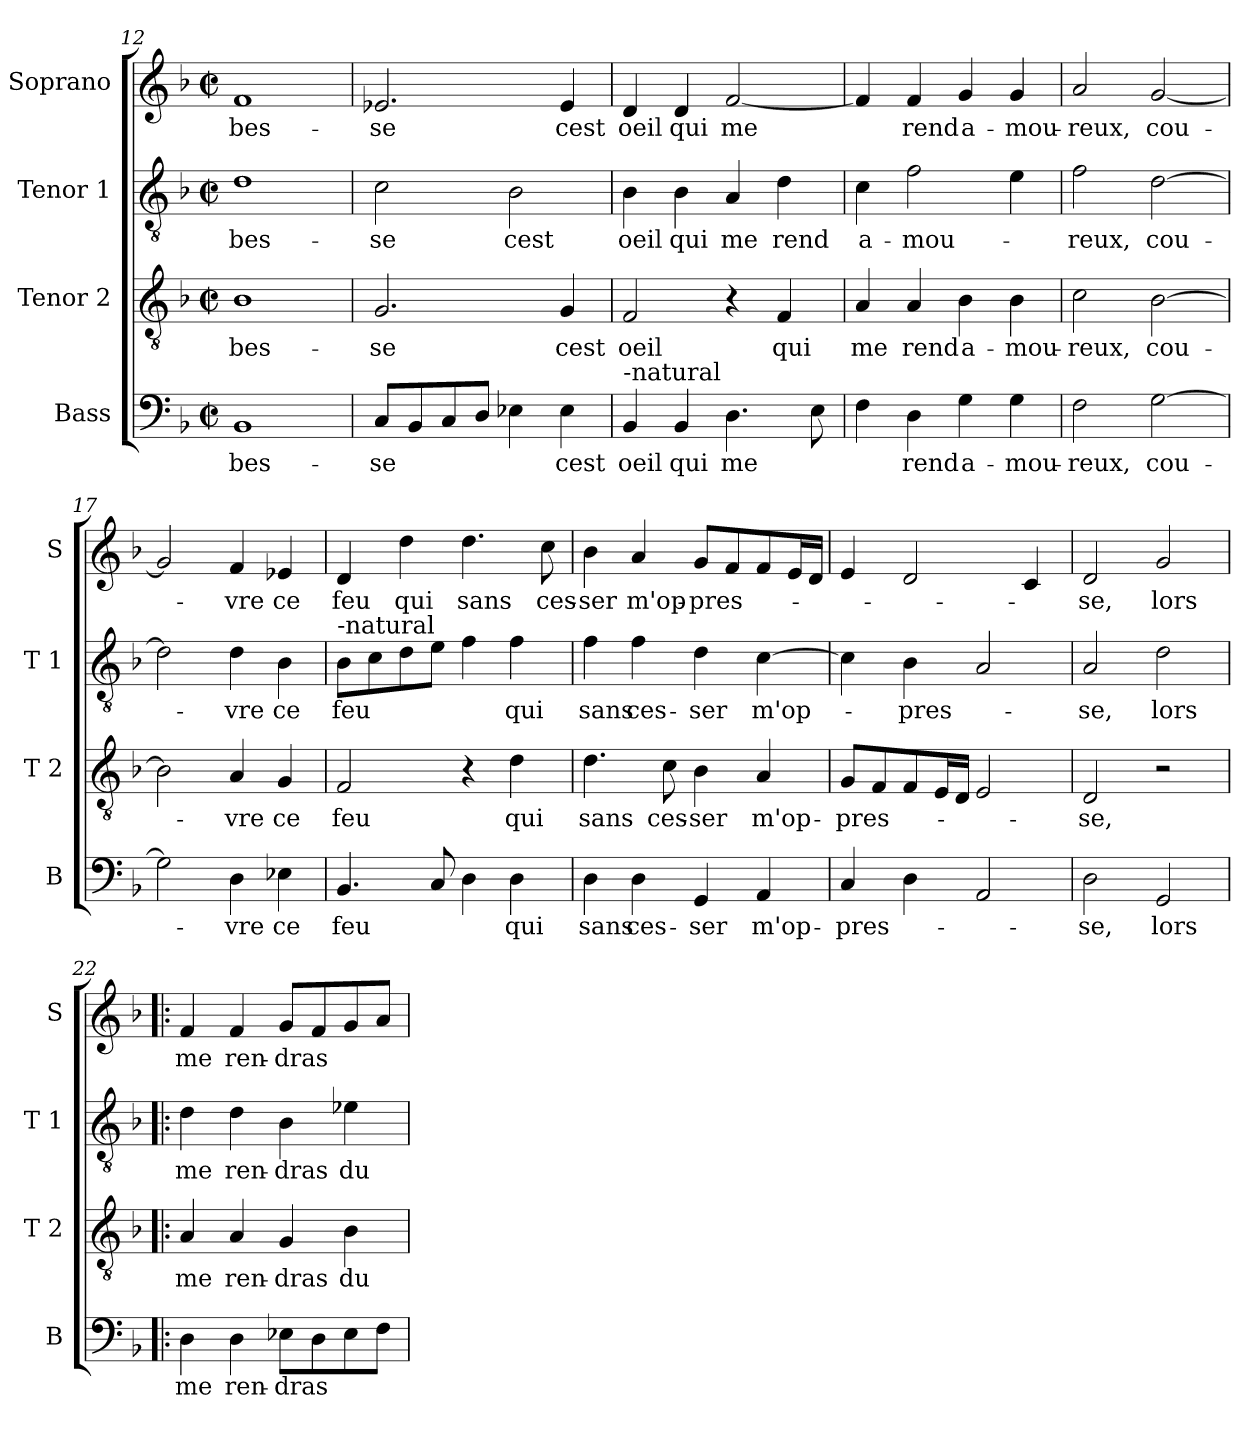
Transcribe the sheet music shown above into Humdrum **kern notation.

**kern	**text	**kern	**text	**kern	**text	**kern	**text
*part4	*part4	*part3	*part3	*part2	*part2	*part1	*part1
*staff4	*staff4	*staff3	*staff3	*staff2	*staff2	*staff1	*staff1
*I"Bass	*	*I"Tenor 2	*	*I"Tenor 1	*	*I"Soprano	*
*I'B	*	*I'T 2	*	*I'T 1	*	*I'S	*
!!LO:PB:g=z
*clefF4	*	*clefGv2	*	*clefGv2	*	*clefG2	*
*k[b-]	*	*k[b-]	*	*k[b-]	*	*k[b-]	*
*F:	*	*F:	*	*F:	*	*F:	*
*M2/2	*	*M2/2	*	*M2/2	*	*M2/2	*
*met(c|)	*	*met(c|)	*	*met(c|)	*	*met(c|)	*
=12	=12	=12	=12	=12	=12	=12	=12
!	!LO:LY:b	!	!LO:LY:b	!	!LO:LY:b	!	!LO:LY:b
1BB-	bes-	1B-	bes-	1d	bes-	1f	bes-
=13	=13	=13	=13	=13	=13	=13	=13
!	!LO:LY:b	!	!LO:LY:b	!	!LO:LY:b	!	!LO:LY:b
8C/L	-se	2.G/	-se	2c\	-se	2.e-X/	-se
8BB-/	.	.	.	.	.	.	.
8C/	.	.	.	.	.	.	.
8D/J	.	.	.	.	.	.	.
!	!	!	!	!	!LO:LY:b	!	!
4E-X\	.	.	.	2B-\	cest	.	.
!	!LO:LY:b	!	!LO:LY:b	!	!	!	!LO:LY:b
4E-\	cest	4G/	cest	.	.	4e-/	cest
=14	=14	=14	=14	=14	=14	=14	=14
!LO:TX:a:t=-natural	!	!	!	!	!	!	!
!	!LO:LY:b	!	!LO:LY:b	!	!LO:LY:b	!	!LO:LY:b
4BB-/	oeil	2F/	oeil	4B-\	oeil	4d/	oeil
!	!LO:LY:b	!	!	!	!LO:LY:b	!	!LO:LY:b
4BB-/	qui	.	.	4B-\	qui	4d/	qui
!	!LO:LY:b	!	!	!	!LO:LY:b	!	!LO:LY:b
4.D\	me	4r	.	4A/	me	[2f/	me
!	!	!	!LO:LY:b	!	!LO:LY:b	!	!
.	.	4F/	qui	4d\	rend	.	.
8E\	.	.	.	.	.	.	.
=15	=15	=15	=15	=15	=15	=15	=15
!	!	!	!LO:LY:b	!	!LO:LY:b	!	!
4F\	.	4A/	me	4c\	a-	4f/]	.
!	!LO:LY:b	!	!LO:LY:b	!	!LO:LY:b	!	!LO:LY:b
4D\	rend	4A/	rend	2f\	-mou-	4f/	rend
!	!LO:LY:b	!	!LO:LY:b	!	!	!	!LO:LY:b
4G\	a-	4B-\	a-	.	.	4g/	a-
!	!LO:LY:b	!	!LO:LY:b	!	!	!	!LO:LY:b
4G\	-mou-	4B-\	-mou-	4e\	.	4g/	-mou-
=16	=16	=16	=16	=16	=16	=16	=16
!	!LO:LY:b	!	!LO:LY:b	!	!LO:LY:b	!	!LO:LY:b
2F\	-reux,	2c\	-reux,	2f\	-reux,	2a/	-reux,
!	!LO:LY:b	!	!LO:LY:b	!	!LO:LY:b	!	!LO:LY:b
[2G\	cou-	[2B-\	cou-	[2d\	cou-	[2g/	cou-
!!LO:LB:g=z
=17	=17	=17	=17	=17	=17	=17	=17
2G\]	.	2B-\]	.	2d\]	.	2g/]	.
!	!LO:LY:b	!	!LO:LY:b	!	!LO:LY:b	!	!LO:LY:b
4D\	-vre	4A/	-vre	4d\	-vre	4f/	-vre
!	!LO:LY:b	!	!LO:LY:b	!	!LO:LY:b	!	!LO:LY:b
4E-X\	ce	4G/	ce	4B-\	ce	4e-X/	ce
=18	=18	=18	=18	=18	=18	=18	=18
!	!	!	!	!LO:TX:a:t=-natural	!	!	!
!	!LO:LY:b	!	!LO:LY:b	!	!LO:LY:b	!	!LO:LY:b
4.BB-/	feu	2F/	feu	8B-\L	feu	4d/	feu
.	.	.	.	8c\	.	.	.
!	!	!	!	!	!	!	!LO:LY:b
.	.	.	.	8d\	.	4dd\	qui
8C/	.	.	.	8e\J	.	.	.
!	!	!	!	!	!	!	!LO:LY:b
4D\	.	4r	.	4f\	.	4.dd\	sans
!	!LO:LY:b	!	!LO:LY:b	!	!LO:LY:b	!	!
4D\	qui	4d\	qui	4f\	qui	.	.
!	!	!	!	!	!	!	!LO:LY:b
.	.	.	.	.	.	8cc\	ces-
=19	=19	=19	=19	=19	=19	=19	=19
!	!LO:LY:b	!	!LO:LY:b	!	!LO:LY:b	!	!LO:LY:b
4D\	sans	4.d\	sans	4f\	sans	4b-\	-ser
!	!LO:LY:b	!	!	!	!LO:LY:b	!	!LO:LY:b
4D\	ces-	.	.	4f\	ces-	4a/	m'op-
!	!	!	!LO:LY:b	!	!	!	!
.	.	8c\	ces-	.	.	.	.
!	!LO:LY:b	!	!LO:LY:b	!	!LO:LY:b	!	!LO:LY:b
4GG/	-ser	4B-\	-ser	4d\	-ser	8g/L	-pres-
.	.	.	.	.	.	8f/	.
!	!LO:LY:b	!	!LO:LY:b	!	!LO:LY:b	!	!
4AA/	m'op-	4A/	m'op-	[4c\	m'op-	8f/	.
.	.	.	.	.	.	16e/L	.
.	.	.	.	.	.	16d/JJ	.
=20	=20	=20	=20	=20	=20	=20	=20
!	!LO:LY:b	!	!LO:LY:b	!	!	!	!
4C/	-pres-	8G/L	-pres-	4c\]	.	4e/	.
.	.	8F/	.	.	.	.	.
!	!	!	!	!	!LO:LY:b	!	!
4D\	.	8F/	.	4B-\	-pres-	2d/	.
.	.	16E/L	.	.	.	.	.
.	.	16D/JJ	.	.	.	.	.
2AA/	.	2E/	.	2A/	.	.	.
.	.	.	.	.	.	4c/	.
=21	=21	=21	=21	=21	=21	=21	=21
!	!LO:LY:b	!	!LO:LY:b	!	!LO:LY:b	!	!LO:LY:b
2D\	-se,	2D/	-se,	2A/	-se,	2d/	-se,
!	!LO:LY:b	!	!	!	!LO:LY:b	!	!LO:LY:b
2GG/	lors	2r	.	2d\	lors	2g/	lors
!!LO:LB:g=z
=22!|:	=22!|:	=22!|:	=22!|:	=22!|:	=22!|:	=22!|:	=22!|:
!	!LO:LY:b	!	!LO:LY:b	!	!LO:LY:b	!	!LO:LY:b
4D\	me	4A/	me	4d\	me	4f/	me
!	!LO:LY:b	!	!LO:LY:b	!	!LO:LY:b	!	!LO:LY:b
4D\	ren-	4A/	ren-	4d\	ren-	4f/	ren-
!	!LO:LY:b	!	!LO:LY:b	!	!LO:LY:b	!	!LO:LY:b
8E-X\L	-dras	4G/	-dras	4B-\	-dras	8g/L	-dras
8D\	.	.	.	.	.	8f/	.
!	!	!	!LO:LY:b	!	!LO:LY:b	!	!
8E-\	.	4B-\	du	4e-X\	du	8g/	.
8F\J	.	.	.	.	.	8a/J	.
=	=	=	=	=	=	=	=
*-	*-	*-	*-	*-	*-	*-	*-
